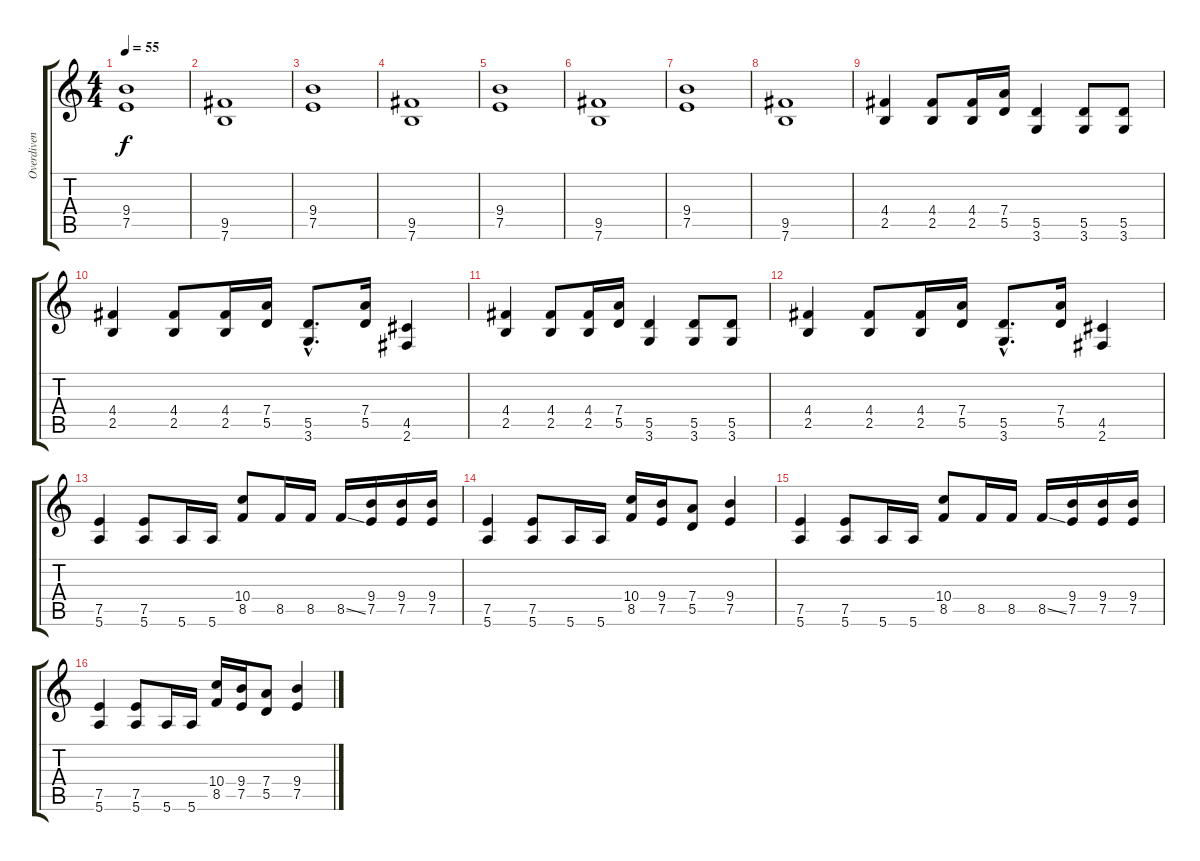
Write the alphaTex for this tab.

\track ("Overdiven Guitar 1" "Overdiven ") {instrument overdrivenguitar}
\staff {score tabs}
\tuning (E4 B3 G3 D3 A2 E2) {hide}
\ts (4 4)
\tempo 55
\clef g2
\ks c
(9.4 7.5).1{dy f instrument overdrivenguitar} |
(9.5 7.6).1 |
(9.4 7.5).1 |
(9.5 7.6).1 |
(9.4 7.5).1 |
(9.5 7.6).1 |
(9.4 7.5).1 |
(9.5 7.6).1 |
(4.4 2.5).4 (4.4 2.5).8 (4.4 2.5).16 (7.4 5.5).16 (5.5 3.6).4 (5.5 3.6).8 (5.5 3.6).8 |
(4.4 2.5).4 (4.4 2.5).8 (4.4 2.5).16 (7.4 5.5).16 (5.5{hac} 3.6{hac}).8{d} (7.4 5.5).16 (4.5 2.6).4 |
(4.4 2.5).4 (4.4 2.5).8 (4.4 2.5).16 (7.4 5.5).16 (5.5 3.6).4 (5.5 3.6).8 (5.5 3.6).8 |
(4.4 2.5).4 (4.4 2.5).8 (4.4 2.5).16 (7.4 5.5).16 (5.5{hac} 3.6{hac}).8{d} (7.4 5.5).16 (4.5 2.6).4 |
(7.5 5.6).4 (7.5 5.6).8 5.6.16 5.6.16 (10.4 8.5).8 8.5.16 8.5.16 8.5{ss}.16 (9.4 7.5).16 (9.4 7.5).16 (9.4 7.5).16 |
(7.5 5.6).4 (7.5 5.6).8 5.6.16 5.6.16 (10.4 8.5).16 (9.4 7.5).16 (7.4 5.5).8 (9.4 7.5).4 |
(7.5 5.6).4 (7.5 5.6).8 5.6.16 5.6.16 (10.4 8.5).8 8.5.16 8.5.16 8.5{ss}.16 (9.4 7.5).16 (9.4 7.5).16 (9.4 7.5).16 |
(7.5 5.6).4 (7.5 5.6).8 5.6.16 5.6.16 (10.4 8.5).16 (9.4 7.5).16 (7.4 5.5).8 (9.4 7.5).4
